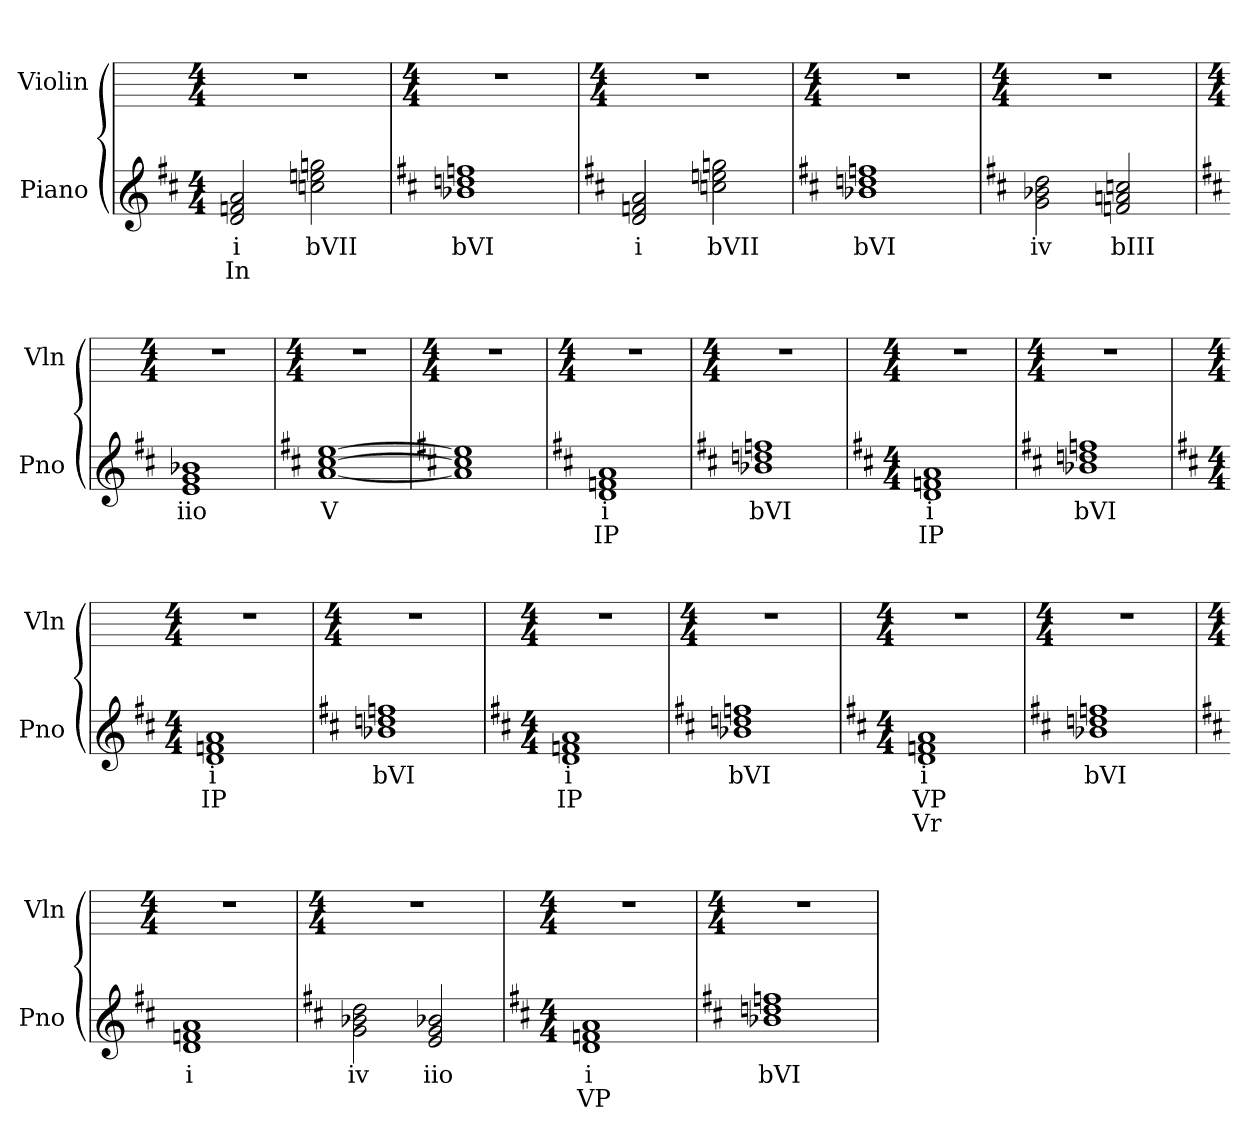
**kern	**text	**text	**text	**kern
*part2	*part2	*part2	*part2	*part1
*staff2	*staff2	*staff2	*staff2	*staff1
*I"Piano	*	*	*	*I"Violin
*I'Pno	*	*	*	*I'Vln
*k[f#c#]	*	*	*	*
*D:	*	*	*	*
*M4/4	*	*	*	*M4/4
=	=	=	=	=
2d 2fn 2a	i	In	.	1r
2ccn 2een 2ggn	bVII	.	.	.
=	=	=	=	=
*k[f#c#]	*	*	*	*
*D:	*	*	*	*
*	*	*	*	*M4/4
1b-X 1ddn 1ffn	bVI	.	.	1r
=	=	=	=	=
*k[f#c#]	*	*	*	*
*D:	*	*	*	*
*	*	*	*	*M4/4
2d 2fn 2a	i	.	.	1r
2ccn 2een 2ggn	bVII	.	.	.
=	=	=	=	=
*k[f#c#]	*	*	*	*
*D:	*	*	*	*
*	*	*	*	*M4/4
1b-X 1ddn 1ffn	bVI	.	.	1r
=	=	=	=	=
*k[f#c#]	*	*	*	*
*D:	*	*	*	*
*	*	*	*	*M4/4
2g 2b-X 2dd	iv	.	.	1r
2fn 2an 2ccn	bIII	.	.	.
=	=	=	=	=
*k[f#c#]	*	*	*	*
*D:	*	*	*	*
*	*	*	*	*M4/4
1e 1g 1b-X	iio	.	.	1r
=	=	=	=	=
*k[f#c#]	*	*	*	*
*D:	*	*	*	*
*	*	*	*	*M4/4
[1a [1cc# [1ee	V	.	.	1r
=	=	=	=	=
*k[f#c#]	*	*	*	*
*D:	*	*	*	*
*	*	*	*	*M4/4
1a] 1cc#] 1ee]	.	.	.	1r
=	=	=	=	=
*k[f#c#]	*	*	*	*
*D:	*	*	*	*
*	*	*	*	*M4/4
1d 1fn 1a	i	IP	.	1r
=	=	=	=	=
*k[f#c#]	*	*	*	*
*D:	*	*	*	*
*	*	*	*	*M4/4
1b-X 1ddn 1ffn	bVI	.	.	1r
=	=	=	=	=
*k[f#c#]	*	*	*	*
*D:	*	*	*	*
*M4/4	*	*	*	*M4/4
1d 1fn 1a	i	IP	.	1r
=	=	=	=	=
*k[f#c#]	*	*	*	*
*D:	*	*	*	*
*	*	*	*	*M4/4
1b-X 1ddn 1ffn	bVI	.	.	1r
=	=	=	=	=
*k[f#c#]	*	*	*	*
*D:	*	*	*	*
*M4/4	*	*	*	*M4/4
1d 1fn 1a	i	IP	.	1r
=	=	=	=	=
*k[f#c#]	*	*	*	*
*D:	*	*	*	*
*	*	*	*	*M4/4
1b-X 1ddn 1ffn	bVI	.	.	1r
=	=	=	=	=
*k[f#c#]	*	*	*	*
*D:	*	*	*	*
*M4/4	*	*	*	*M4/4
1d 1fn 1a	i	IP	.	1r
=	=	=	=	=
*k[f#c#]	*	*	*	*
*D:	*	*	*	*
*	*	*	*	*M4/4
1b-X 1ddn 1ffn	bVI	.	.	1r
=	=	=	=	=
*k[f#c#]	*	*	*	*
*D:	*	*	*	*
*M4/4	*	*	*	*M4/4
1d 1fn 1a	i	VP	Vr	1r
=	=	=	=	=
*k[f#c#]	*	*	*	*
*D:	*	*	*	*
*	*	*	*	*M4/4
1b-X 1ddn 1ffn	bVI	.	.	1r
=	=	=	=	=
*k[f#c#]	*	*	*	*
*D:	*	*	*	*
*	*	*	*	*M4/4
1d 1fn 1a	i	.	.	1r
=	=	=	=	=
*k[f#c#]	*	*	*	*
*D:	*	*	*	*
*	*	*	*	*M4/4
2g 2b-X 2dd	iv	.	.	1r
2e 2g 2b-X	iio	.	.	.
=	=	=	=	=
*k[f#c#]	*	*	*	*
*D:	*	*	*	*
*M4/4	*	*	*	*M4/4
1d 1fn 1a	i	VP	.	1r
=	=	=	=	=
*k[f#c#]	*	*	*	*
*D:	*	*	*	*
*	*	*	*	*M4/4
1b-X 1ddn 1ffn	bVI	.	.	1r
=	=	=	=	=
*-	*-	*-	*-	*-
